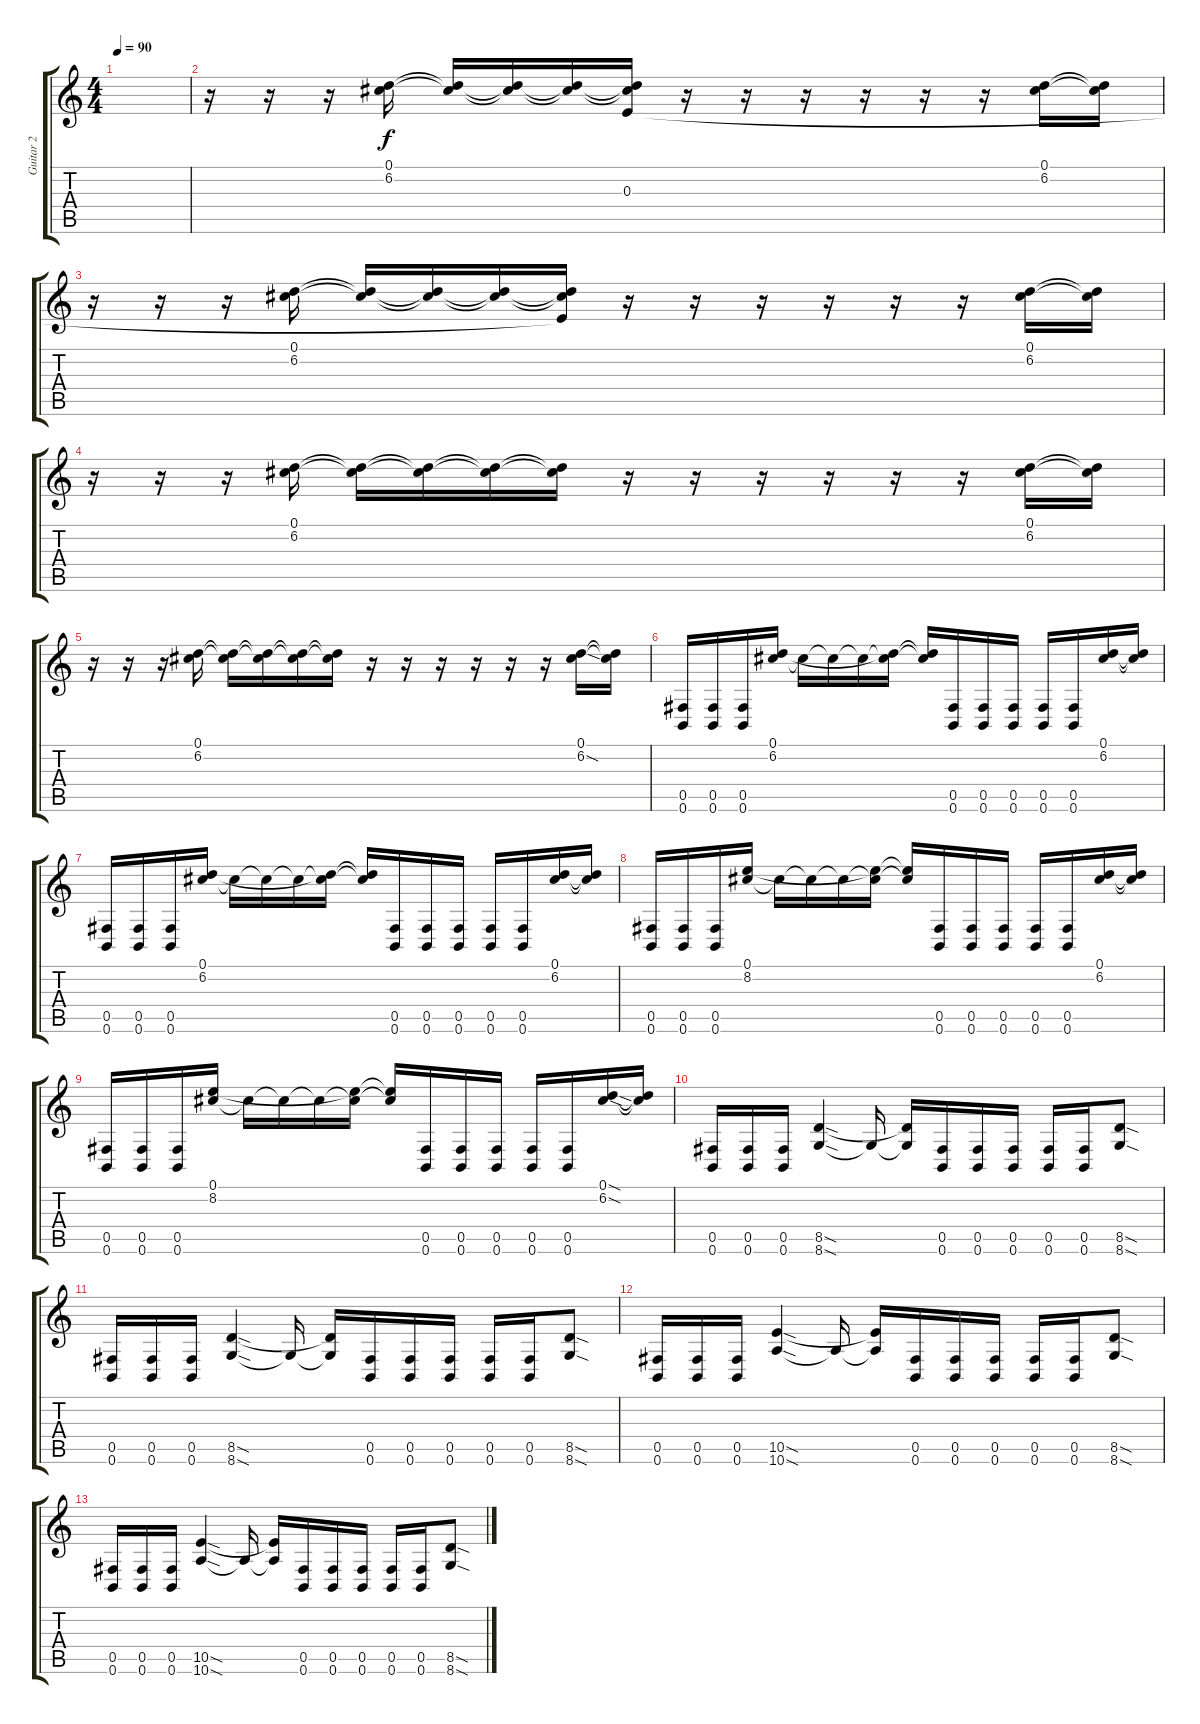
\track ("Guitar 2" "Guitar 2") {instrument distortionguitar}
\staff {score tabs}
\tuning (Db4 Ab3 E3 B2 Gb2 B1) {hide}
\ts (4 4)
\tempo 90
\clef g2
\ks c
|
r.16 r.16 r.16 (0.1 6.2).16 (0.1{t} 6.2{t}).16 (0.1{t} 6.2{t}).16 (0.1{t} 6.2{t}).16 (0.1{t} 6.2{t} 0.3).16 r.16 r.16 r.16 r.16 r.16 r.16 (0.1 6.2).16 (0.1{t} 6.2{t}).16 |
r.16 r.16 r.16 (0.1 6.2).16 (0.1{t} 6.2{t}).16 (0.1{t} 6.2{t}).16 (0.1{t} 6.2{t}).16 (0.1{t} 6.2{t} 0.3{t}).16 r.16 r.16 r.16 r.16 r.16 r.16 (0.1 6.2).16 (0.1{t} 6.2{t}).16 |
r.16 r.16 r.16 (0.1 6.2).16 (0.1{t} 6.2{t}).16 (0.1{t} 6.2{t}).16 (0.1{t} 6.2{t}).16 (0.1{t} 6.2{t}).16 r.16 r.16 r.16 r.16 r.16 r.16 (0.1 6.2).16 (0.1{t} 6.2{t}).16 |
r.16 r.16 r.16 (0.1 6.2).16 (0.1{t} 6.2{t}).16 (0.1{t} 6.2{t}).16 (0.1{t} 6.2{t}).16 (0.1{t} 6.2{t}).16 r.16 r.16 r.16 r.16 r.16 r.16 (0.1 6.2{sod}).16 (0.1{t} 6.2{t}).16 |
(0.5 0.6).16 (0.5 0.6).16 (0.5 0.6).16 (0.1 6.2).16 0.1{t}.16 0.1{t}.16 0.1{t}.16 (0.1{t} 6.2{t}).16 (0.1{t} 6.2{t}).16 (0.5 0.6).16 (0.5 0.6).16 (0.5 0.6).16 (0.5 0.6).16 (0.5 0.6).16 (0.1 6.2).16 (0.1{t} 6.2{t}).16 |
(0.5 0.6).16 (0.5 0.6).16 (0.5 0.6).16 (0.1 6.2).16 0.1{t}.16 0.1{t}.16 0.1{t}.16 (0.1{t} 6.2{t}).16 (0.1{t} 6.2{t}).16 (0.5 0.6).16 (0.5 0.6).16 (0.5 0.6).16 (0.5 0.6).16 (0.5 0.6).16 (0.1 6.2).16 (0.1{t} 6.2{t}).16 |
(0.5 0.6).16 (0.5 0.6).16 (0.5 0.6).16 (0.1 8.2).16 0.1{t}.16 0.1{t}.16 0.1{t}.16 (0.1{t} 8.2{t}).16 (0.1{t} 8.2{t}).16 (0.5 0.6).16 (0.5 0.6).16 (0.5 0.6).16 (0.5 0.6).16 (0.5 0.6).16 (0.1 6.2).16 (0.1{t} 6.2{t}).16 |
(0.5 0.6).16 (0.5 0.6).16 (0.5 0.6).16 (0.1 8.2).16 0.1{t}.16 0.1{t}.16 0.1{t}.16 (0.1{t} 8.2{t}).16 (0.1{t} 8.2{t}).16 (0.5 0.6).16 (0.5 0.6).16 (0.5 0.6).16 (0.5 0.6).16 (0.5 0.6).16 (0.1{sod} 6.2{sod}).16 (0.1{t} 6.2{t}).16 |
(0.5 0.6).16 (0.5 0.6).16 (0.5 0.6).16 (8.5{sod} 8.6{sod}).4 8.6{t}.16 (8.5{t} 8.6{t}).16 (0.5 0.6).16 (0.5 0.6).16 (0.5 0.6).16 (0.5 0.6).16 (0.5 0.6).16 (8.5{sod} 8.6{sod}).8 |
(0.5 0.6).16 (0.5 0.6).16 (0.5 0.6).16 (8.5{sod} 8.6{sod}).4 8.6{t}.16 (8.5{t} 8.6{t}).16 (0.5 0.6).16 (0.5 0.6).16 (0.5 0.6).16 (0.5 0.6).16 (0.5 0.6).16 (8.5{sod} 8.6{sod}).8 |
(0.5 0.6).16 (0.5 0.6).16 (0.5 0.6).16 (10.5{sod} 10.6{sod}).4 10.6{t}.16 (10.5{t} 10.6{t}).16 (0.5 0.6).16 (0.5 0.6).16 (0.5 0.6).16 (0.5 0.6).16 (0.5 0.6).16 (8.5{sod} 8.6{sod}).8 |
(0.5 0.6).16 (0.5 0.6).16 (0.5 0.6).16 (10.5{sod} 10.6{sod}).4 10.6{t}.16 (10.5{t} 10.6{t}).16 (0.5 0.6).16 (0.5 0.6).16 (0.5 0.6).16 (0.5 0.6).16 (0.5 0.6).16 (8.5{sod} 8.6{sod}).8
